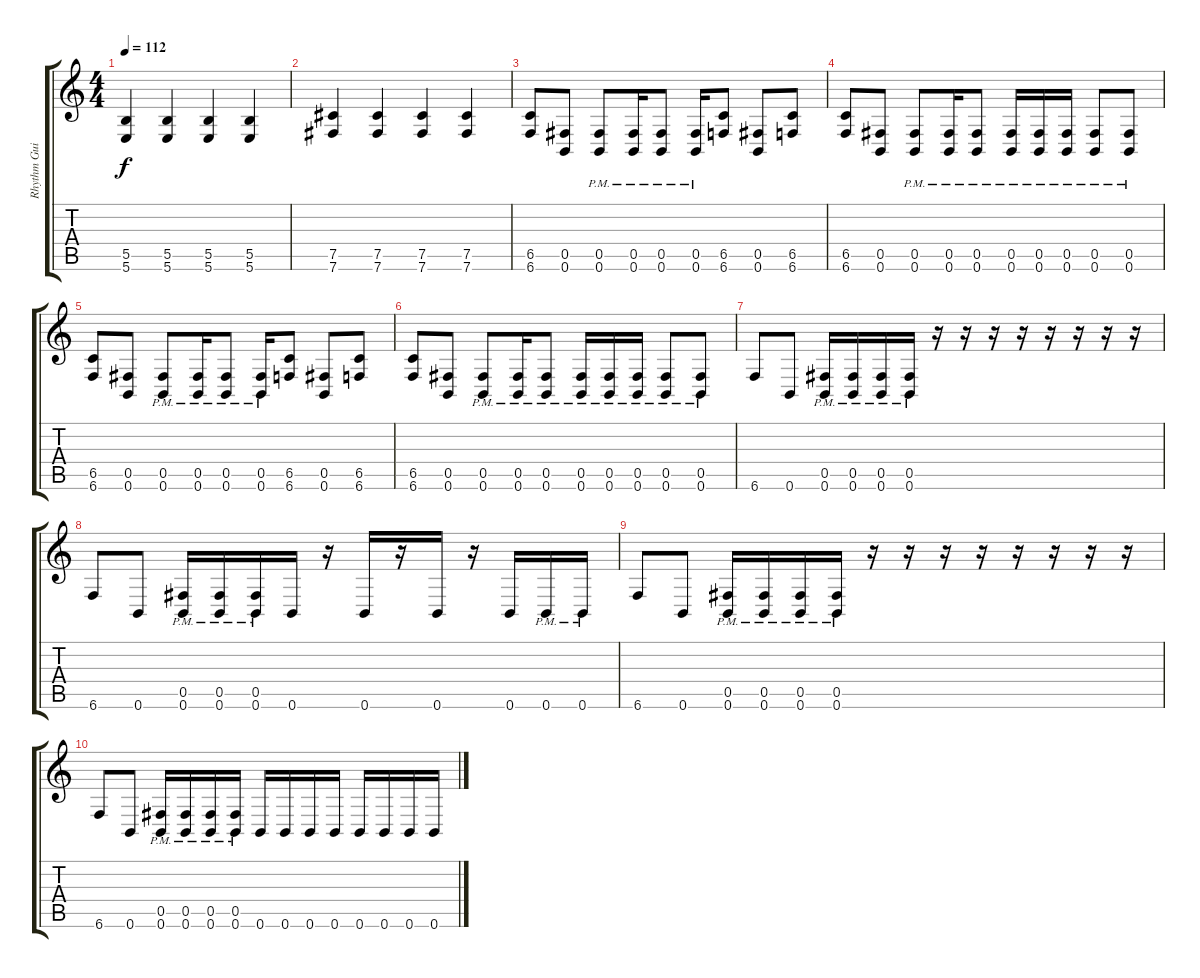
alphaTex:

\track ("Rhythm Guitar 2" "Rhythm Gui") {instrument distortionguitar}
\staff {score tabs}
\tuning (Db4 Ab3 E3 B2 Gb2 B1) {hide}
\ts (4 4)
\tempo 112
\clef g2
\ks c
(5.5 5.6).4{dy f} (5.5 5.6).4 (5.5 5.6).4 (5.5 5.6).4 |
(7.5 7.6).4 (7.5 7.6).4 (7.5 7.6).4 (7.5 7.6).4 |
(6.5 6.6).8 (0.5 0.6).8 (0.5{pm} 0.6{pm}).8 (0.5{pm} 0.6{pm}).16 (0.5{pm} 0.6{pm}).8 (0.5{pm} 0.6{pm}).16 (6.5 6.6).8 (0.5 0.6).8 (6.5 6.6).8 |
(6.5 6.6).8 (0.5 0.6).8 (0.5{pm} 0.6{pm}).8 (0.5{pm} 0.6{pm}).16 (0.5{pm} 0.6{pm}).8 (0.5{pm} 0.6{pm}).16 (0.5{pm} 0.6{pm}).16 (0.5{pm} 0.6{pm}).16 (0.5{pm} 0.6{pm}).8 (0.5{pm} 0.6{pm}).8 |
(6.5 6.6).8 (0.5 0.6).8 (0.5{pm} 0.6{pm}).8 (0.5{pm} 0.6{pm}).16 (0.5{pm} 0.6{pm}).8 (0.5{pm} 0.6{pm}).16 (6.5 6.6).8 (0.5 0.6).8 (6.5 6.6).8 |
(6.5 6.6).8 (0.5 0.6).8 (0.5{pm} 0.6{pm}).8 (0.5{pm} 0.6{pm}).16 (0.5{pm} 0.6{pm}).8 (0.5{pm} 0.6{pm}).16 (0.5{pm} 0.6{pm}).16 (0.5{pm} 0.6{pm}).16 (0.5{pm} 0.6{pm}).8 (0.5{pm} 0.6{pm}).8 |
6.6.8 0.6.8 (0.5{pm} 0.6{pm}).16 (0.5{pm} 0.6{pm}).16 (0.5{pm} 0.6{pm}).16 (0.5{pm} 0.6{pm}).16 r.16 r.16 r.16 r.16 r.16 r.16 r.16 r.16 |
6.6.8 0.6.8 (0.5{pm} 0.6{pm}).16 (0.5{pm} 0.6{pm}).16 (0.5{pm} 0.6{pm}).16 0.6.16 r.16 0.6.16 r.16 0.6.16 r.16 0.6.16 0.6{pm}.16 0.6{pm}.16 |
6.6.8 0.6.8 (0.5{pm} 0.6{pm}).16 (0.5{pm} 0.6{pm}).16 (0.5{pm} 0.6{pm}).16 (0.5{pm} 0.6{pm}).16 r.16 r.16 r.16 r.16 r.16 r.16 r.16 r.16 |
6.6.8 0.6.8 (0.5{pm} 0.6{pm}).16 (0.5{pm} 0.6{pm}).16 (0.5{pm} 0.6{pm}).16 (0.5{pm} 0.6{pm}).16 0.6.16 0.6.16 0.6.16 0.6.16 0.6.16 0.6.16 0.6.16 0.6.16
